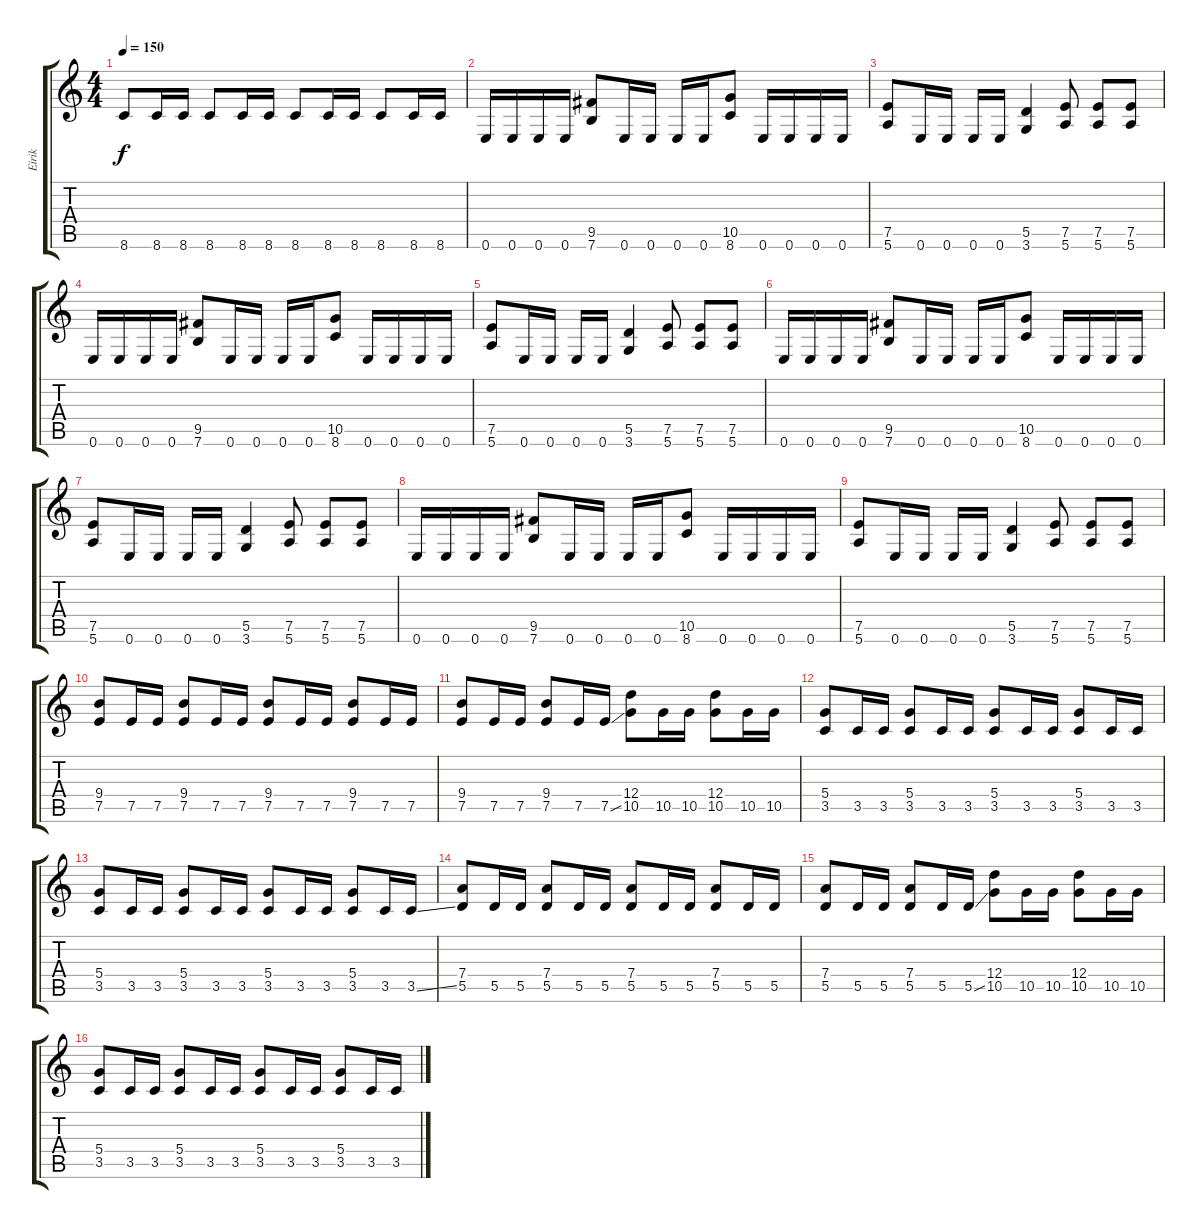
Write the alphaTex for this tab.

\track ("Eirik" "Eirik") {instrument distortionguitar}
\staff {score tabs}
\tuning (E4 B3 G3 D3 A2 E2) {hide}
\ts (4 4)
\tempo 150
\clef g2
\ks c
8.6.8{dy f} 8.6.16 8.6.16 8.6.8 8.6.16 8.6.16 8.6.8 8.6.16 8.6.16 8.6.8 8.6.16 8.6.16 |
0.6.16 0.6.16 0.6.16 0.6.16 (9.5 7.6).8 0.6.16 0.6.16 0.6.16 0.6.16 (10.5 8.6).8 0.6.16 0.6.16 0.6.16 0.6.16 |
(7.5 5.6).8 0.6.16 0.6.16 0.6.16 0.6.16 (5.5 3.6).4 (7.5 5.6).8 (7.5 5.6).8 (7.5 5.6).8 |
0.6.16 0.6.16 0.6.16 0.6.16 (9.5 7.6).8 0.6.16 0.6.16 0.6.16 0.6.16 (10.5 8.6).8 0.6.16 0.6.16 0.6.16 0.6.16 |
(7.5 5.6).8 0.6.16 0.6.16 0.6.16 0.6.16 (5.5 3.6).4 (7.5 5.6).8 (7.5 5.6).8 (7.5 5.6).8 |
0.6.16 0.6.16 0.6.16 0.6.16 (9.5 7.6).8 0.6.16 0.6.16 0.6.16 0.6.16 (10.5 8.6).8 0.6.16 0.6.16 0.6.16 0.6.16 |
(7.5 5.6).8 0.6.16 0.6.16 0.6.16 0.6.16 (5.5 3.6).4 (7.5 5.6).8 (7.5 5.6).8 (7.5 5.6).8 |
0.6.16 0.6.16 0.6.16 0.6.16 (9.5 7.6).8 0.6.16 0.6.16 0.6.16 0.6.16 (10.5 8.6).8 0.6.16 0.6.16 0.6.16 0.6.16 |
(7.5 5.6).8 0.6.16 0.6.16 0.6.16 0.6.16 (5.5 3.6).4 (7.5 5.6).8 (7.5 5.6).8 (7.5 5.6).8 |
(9.4 7.5).8 7.5.16 7.5.16 (9.4 7.5).8 7.5.16 7.5.16 (9.4 7.5).8 7.5.16 7.5.16 (9.4 7.5).8 7.5.16 7.5.16 |
(9.4 7.5).8 7.5.16 7.5.16 (9.4 7.5).8 7.5.16 7.5{ss}.16 (12.4 10.5).8 10.5.16 10.5.16 (12.4 10.5).8 10.5.16 10.5.16 |
(5.4 3.5).8 3.5.16 3.5.16 (5.4 3.5).8 3.5.16 3.5.16 (5.4 3.5).8 3.5.16 3.5.16 (5.4 3.5).8 3.5.16 3.5.16 |
(5.4 3.5).8 3.5.16 3.5.16 (5.4 3.5).8 3.5.16 3.5.16 (5.4 3.5).8 3.5.16 3.5.16 (5.4 3.5).8 3.5.16 3.5{ss}.16 |
(7.4 5.5).8 5.5.16 5.5.16 (7.4 5.5).8 5.5.16 5.5.16 (7.4 5.5).8 5.5.16 5.5.16 (7.4 5.5).8 5.5.16 5.5.16 |
(7.4 5.5).8 5.5.16 5.5.16 (7.4 5.5).8 5.5.16 5.5{ss}.16 (12.4 10.5).8 10.5.16 10.5.16 (12.4 10.5).8 10.5.16 10.5.16 |
(5.4 3.5).8 3.5.16 3.5.16 (5.4 3.5).8 3.5.16 3.5.16 (5.4 3.5).8 3.5.16 3.5.16 (5.4 3.5).8 3.5.16 3.5.16
